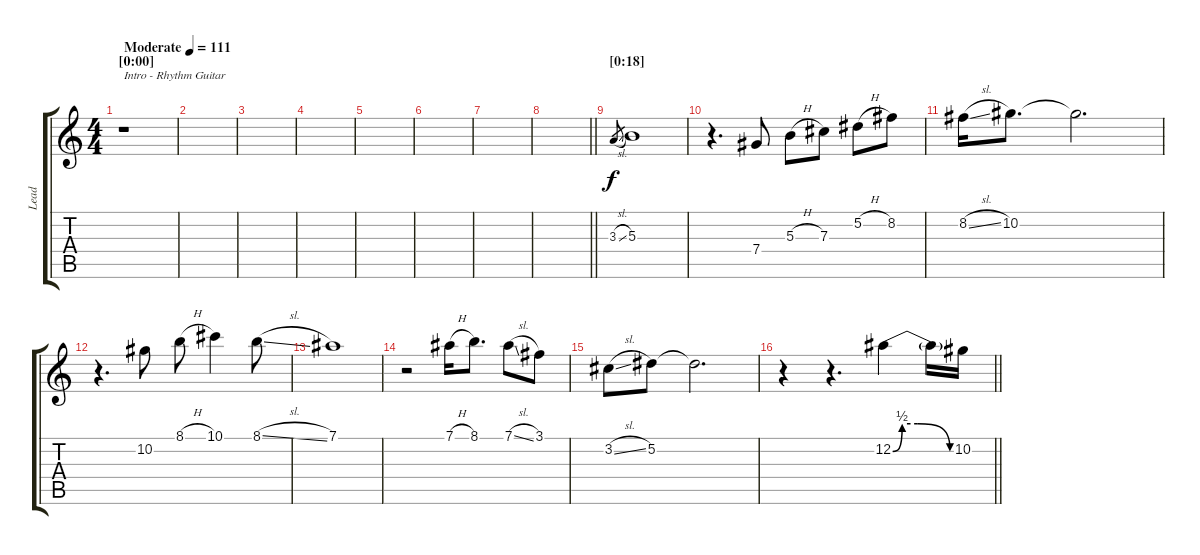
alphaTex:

\track ("Lead" "Lead") {instrument electricguitarjazz}
\staff {score tabs}
\tuning (Eb4 Bb3 Gb3 Db3 Ab2 Eb2) {hide}
\ts (4 4)
\section ("" "[0:00]")
\tempo (111 "Moderate")
\clef g2
\ks c
r.1{txt "Intro - Rhythm Guitar" dy f instrument electricguitarjazz} |
|
|
|
|
|
|
\barLineRight lightlight
|
\section ("" "[0:18]")
3.3{sl}.8{gr} 5.3.1{volume 11} |
r.4{d} 7.4.8 5.3{h}.8 7.3.8 5.2{h}.8 8.2.8 |
8.2{sl}.16 10.2.8{d} 10.2{t}.2{d} |
r.4{d} 10.2.8 8.1{h}.8 10.1.4 8.1{sl}.8 |
7.1.1 |
r.2 7.1{h}.16 8.1.8{d} 7.1{sl}.8 3.1.8 |
3.2{sl}.8 5.2.8 5.2{t}.2{d} |
\barLineRight lightlight
r.4 r.4{d} 12.2{be (custom 0 0 9 2 24 2 55 0 60 0)}.4 12.2{t}.16 10.2.16
